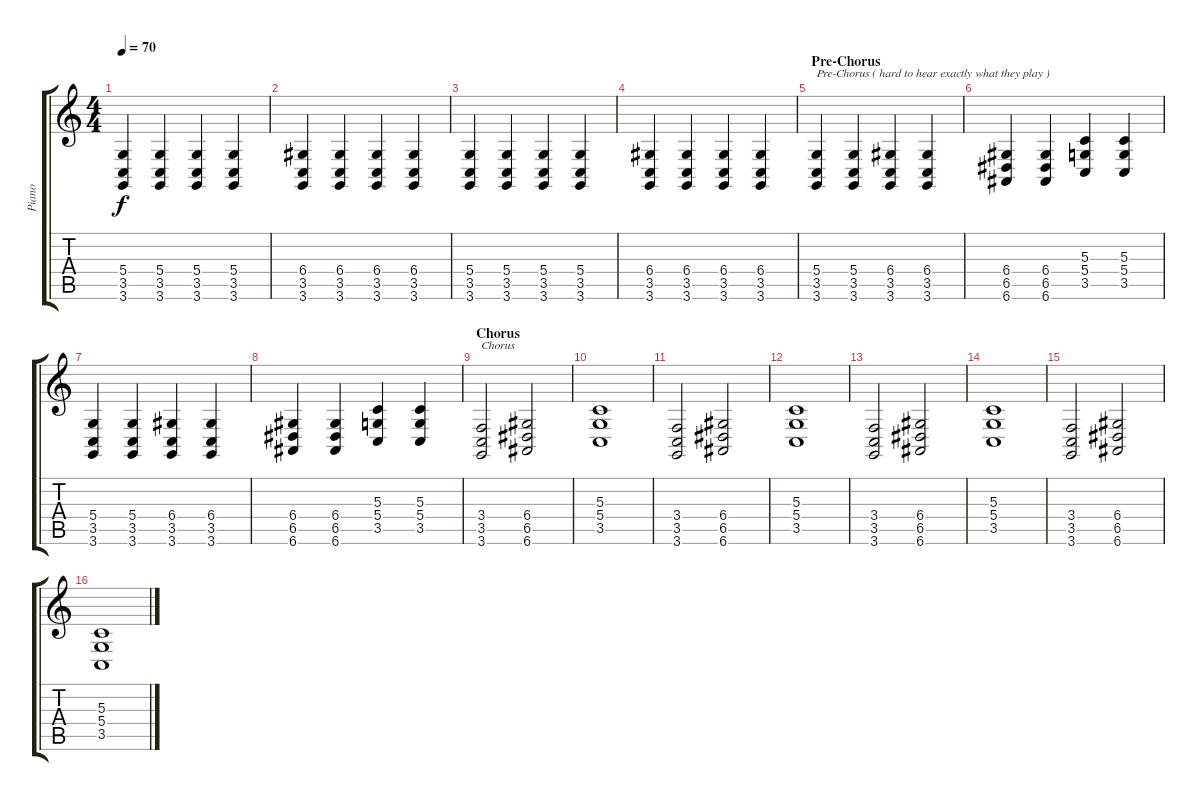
\track ("Piano" "Piano") {instrument brightacousticpiano}
\staff {score tabs}
\tuning (E4 B3 G3 D3 A2 E2) {hide}
\ts (4 4)
\tempo 70
\clef g2
\ks c
(5.4 3.5 3.6).4{dy f} (5.4 3.5 3.6).4 (5.4 3.5 3.6).4 (5.4 3.5 3.6).4 |
(6.4 3.5 3.6).4 (6.4 3.5 3.6).4 (6.4 3.5 3.6).4 (6.4 3.5 3.6).4 |
(5.4 3.5 3.6).4 (5.4 3.5 3.6).4 (5.4 3.5 3.6).4 (5.4 3.5 3.6).4 |
(6.4 3.5 3.6).4 (6.4 3.5 3.6).4 (6.4 3.5 3.6).4 (6.4 3.5 3.6).4 |
\section ("" "Pre-Chorus")
(5.4 3.5 3.6).4{txt "Pre-Chorus ( hard to hear exactly what they play )"} (5.4 3.5 3.6).4 (6.4 3.5 3.6).4 (6.4 3.5 3.6).4 |
(6.4 6.5 6.6).4 (6.4 6.5 6.6).4 (5.3 5.4 3.5).4 (5.3 5.4 3.5).4 |
(5.4 3.5 3.6).4 (5.4 3.5 3.6).4 (6.4 3.5 3.6).4 (6.4 3.5 3.6).4 |
(6.4 6.5 6.6).4 (6.4 6.5 6.6).4 (5.3 5.4 3.5).4 (5.3 5.4 3.5).4 |
\section ("" "Chorus ")
(3.4 3.5 3.6).2{txt "Chorus"} (6.4 6.5 6.6).2 |
(5.3 5.4 3.5).1 |
(3.4 3.5 3.6).2 (6.4 6.5 6.6).2 |
(5.3 5.4 3.5).1 |
(3.4 3.5 3.6).2 (6.4 6.5 6.6).2 |
(5.3 5.4 3.5).1 |
(3.4 3.5 3.6).2 (6.4 6.5 6.6).2 |
(5.3 5.4 3.5).1
